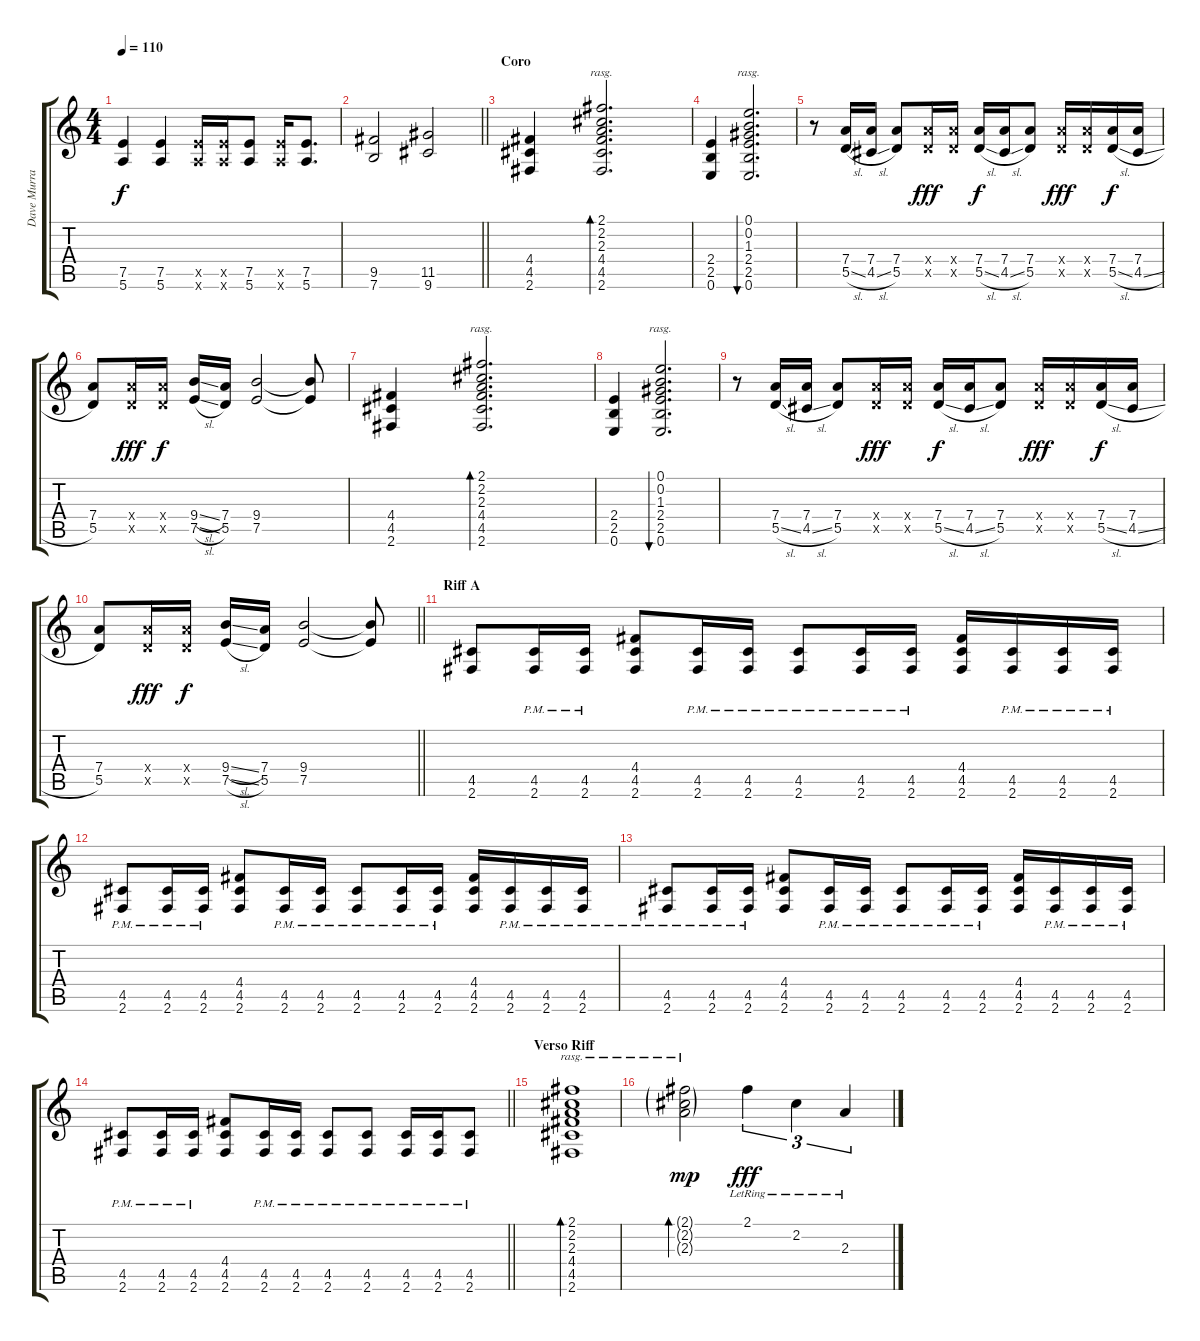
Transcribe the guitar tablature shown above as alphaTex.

\track ("Dave Murray" "Dave Murra") {instrument overdrivenguitar}
\staff {score tabs}
\tuning (E4 B3 G3 D3 A2 E2) {hide}
\ts (4 4)
\tempo 110
\clef g2
\ks c
(7.5 5.6).4{dy f} (7.5 5.6).4 (7.5{x} 5.6{x}).16 (7.5{x} 5.6{x}).16 (7.5 5.6).8 (7.5{x} 5.6{x}).16 (7.5 5.6).8{d} |
\barLineRight lightlight
(9.5 7.6).2 (11.5 9.6).2 |
\section ("" "Coro")
(4.4 4.5 2.6).4 (2.1 2.2 2.3 4.4 4.5 2.6).2{d bd 240 rasg ii} |
(2.4 2.5 0.6).4 (0.1 0.2 1.3 2.4 2.5 0.6).2{d bu 240 rasg ii} |
r.8 (7.4 5.5{sl}).16 (7.4 4.5{sl}).16 (7.4 5.5).8 (7.4{x} 5.5{x}).16{dy fff} (7.4{x} 5.5{x}).16 (7.4 5.5{sl}).16{dy f} (7.4 4.5{sl}).16 (7.4 5.5).8 (7.4{x} 5.5{x}).16{dy fff} (7.4{x} 5.5{x}).16 (7.4 5.5{sl}).16{dy f} (7.4 4.5{sl}).16 |
(7.4 5.5).8 (7.4{x} 5.5{x}).16{dy fff} (7.4{x} 5.5{x}).16{dy f} (9.4{sl} 7.5{sl}).16 (7.4 5.5).16 (9.4 7.5).2 (9.4{t} 7.5{t}).8 |
(4.4 4.5 2.6).4 (2.1 2.2 2.3 4.4 4.5 2.6).2{d bd 240 rasg ii} |
(2.4 2.5 0.6).4 (0.1 0.2 1.3 2.4 2.5 0.6).2{d bu 240 rasg ii} |
r.8 (7.4 5.5{sl}).16 (7.4 4.5{sl}).16 (7.4 5.5).8 (7.4{x} 5.5{x}).16{dy fff} (7.4{x} 5.5{x}).16 (7.4 5.5{sl}).16{dy f} (7.4 4.5{sl}).16 (7.4 5.5).8 (7.4{x} 5.5{x}).16{dy fff} (7.4{x} 5.5{x}).16 (7.4 5.5{sl}).16{dy f} (7.4 4.5{sl}).16 |
\barLineRight lightlight
(7.4 5.5).8 (7.4{x} 5.5{x}).16{dy fff} (7.4{x} 5.5{x}).16{dy f} (9.4{sl} 7.5{sl}).16 (7.4 5.5).16 (9.4 7.5).2 (9.4{t} 7.5{t}).8 |
\section ("" "Riff A")
(4.5 2.6).8 (4.5{pm} 2.6{pm}).16 (4.5{pm} 2.6{pm}).16 (4.4 4.5 2.6).8 (4.5{pm} 2.6{pm}).16 (4.5{pm} 2.6{pm}).16 (4.5{pm} 2.6{pm}).8 (4.5{pm} 2.6{pm}).16 (4.5{pm} 2.6{pm}).16 (4.4 4.5 2.6).16 (4.5{pm} 2.6{pm}).16 (4.5{pm} 2.6{pm}).16 (4.5{pm} 2.6{pm}).16 |
(4.5{pm} 2.6{pm}).8 (4.5{pm} 2.6{pm}).16 (4.5{pm} 2.6{pm}).16 (4.4 4.5 2.6).8 (4.5{pm} 2.6{pm}).16 (4.5{pm} 2.6{pm}).16 (4.5{pm} 2.6{pm}).8 (4.5{pm} 2.6{pm}).16 (4.5{pm} 2.6{pm}).16 (4.4 4.5 2.6).16 (4.5{pm} 2.6{pm}).16 (4.5{pm} 2.6{pm}).16 (4.5{pm} 2.6{pm}).16 |
(4.5{pm} 2.6{pm}).8 (4.5{pm} 2.6{pm}).16 (4.5{pm} 2.6{pm}).16 (4.4 4.5 2.6).8 (4.5{pm} 2.6{pm}).16 (4.5{pm} 2.6{pm}).16 (4.5{pm} 2.6{pm}).8 (4.5{pm} 2.6{pm}).16 (4.5{pm} 2.6{pm}).16 (4.4 4.5 2.6).16 (4.5{pm} 2.6{pm}).16 (4.5{pm} 2.6{pm}).16 (4.5{pm} 2.6{pm}).16 |
\barLineRight lightlight
(4.5{pm} 2.6{pm}).8 (4.5{pm} 2.6{pm}).16 (4.5{pm} 2.6{pm}).16 (4.4 4.5 2.6).8 (4.5{pm} 2.6{pm}).16 (4.5{pm} 2.6{pm}).16 (4.5{pm} 2.6{pm}).8 (4.5{pm} 2.6{pm}).8 (4.5{pm} 2.6{pm}).16 (4.5{pm} 2.6{pm}).16 (4.5{pm} 2.6{pm}).8 |
\section ("" "Verso Riff")
(2.1 2.2 2.3 4.4 4.5 2.6).1{bd 480 rasg ii} |
(2.1{g} 2.2{g} 2.3{g}).2{bd 480 rasg ii dy mp} 2.1{lr}.4{tu (3 2) dy fff} 2.2{lr}.4{tu (3 2)} 2.3{lr}.4{tu (3 2)}
